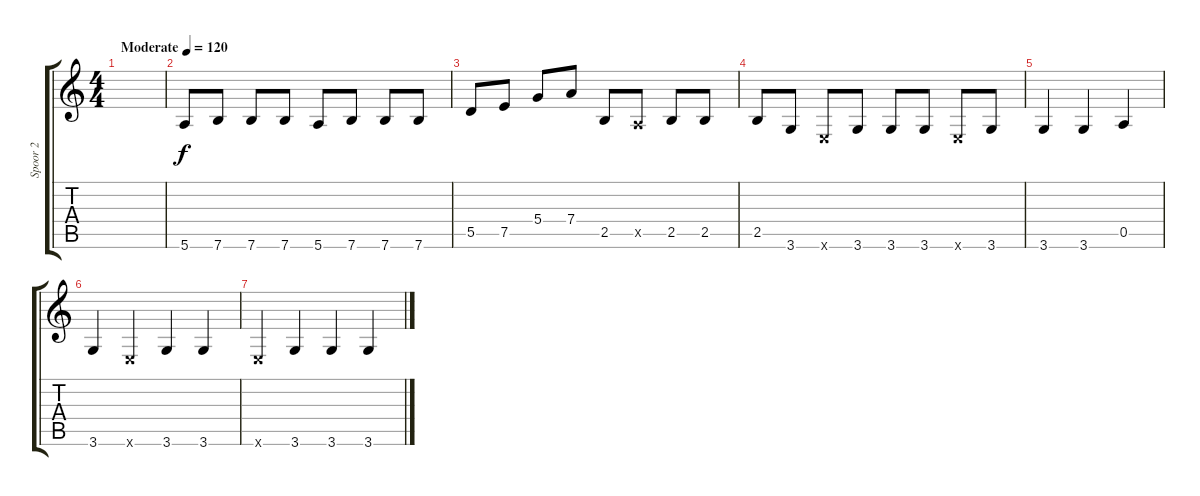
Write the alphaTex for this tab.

\track ("Spoor 2" "Spoor 2") {instrument electricbassfinger}
\staff {score tabs}
\tuning (E4 B3 G3 D3 A2 E2) {hide}
\ts (4 4)
\tempo (120 "Moderate")
\clef g2
\ks c
|
5.6.8 7.6.8 7.6.8 7.6.8 5.6.8 7.6.8 7.6.8 7.6.8 |
5.5.8 7.5.8 5.4.8 7.4.8 2.5.8 0.5{x}.8 2.5.8 2.5.8 |
2.5.8 3.6.8 0.6{x}.8 3.6.8 3.6.8 3.6.8 0.6{x}.8 3.6.8 |
3.6.4 3.6.4 0.5.4 |
3.6.4 0.6{x}.4 3.6.4 3.6.4 |
0.6{x}.4 3.6.4 3.6.4 3.6.4
